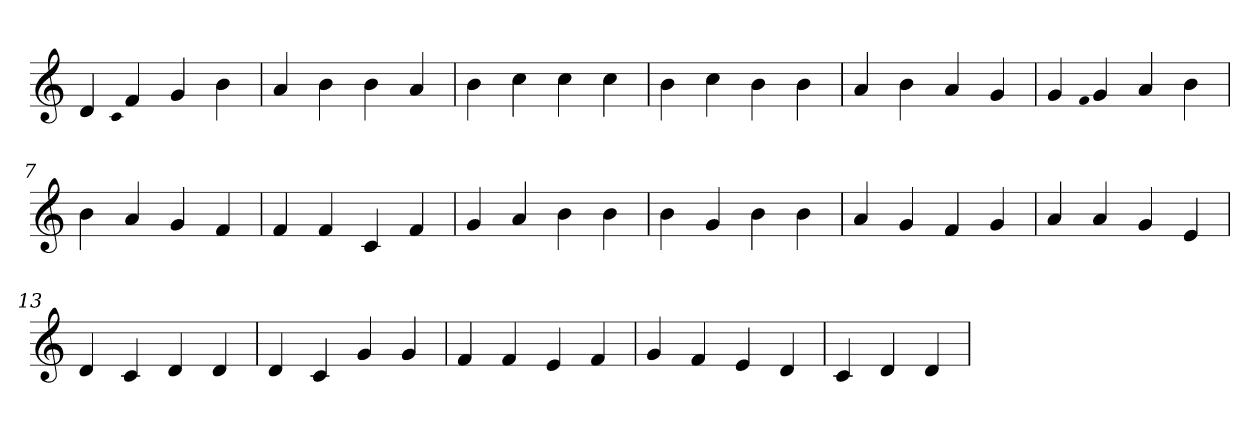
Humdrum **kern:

**kern
*part1
*staff1
*clefG2
=1
4d
qqc
4f
4g
4b
=2
4a
4b
4b
4a
=3
4b
4cc
4cc
4cc
=4
4b
4cc
4b
4b
=5
4a
4b
4a
4g
=6
4g
qqf
4g
4a
4b
=7
4b
4a
4g
4f
=8
4f
4f
4c
4f
=9
4g
4a
4b
4b
=10
4b
4g
4b
4b
=11
4a
4g
4f
4g
=12
4a
4a
4g
4e
=13
4d
4c
4d
4d
=14
4d
4c
4g
4g
=15
4f
4f
4e
4f
=16
4g
4f
4e
4d
=17
4c
4d
4d
=
*-
